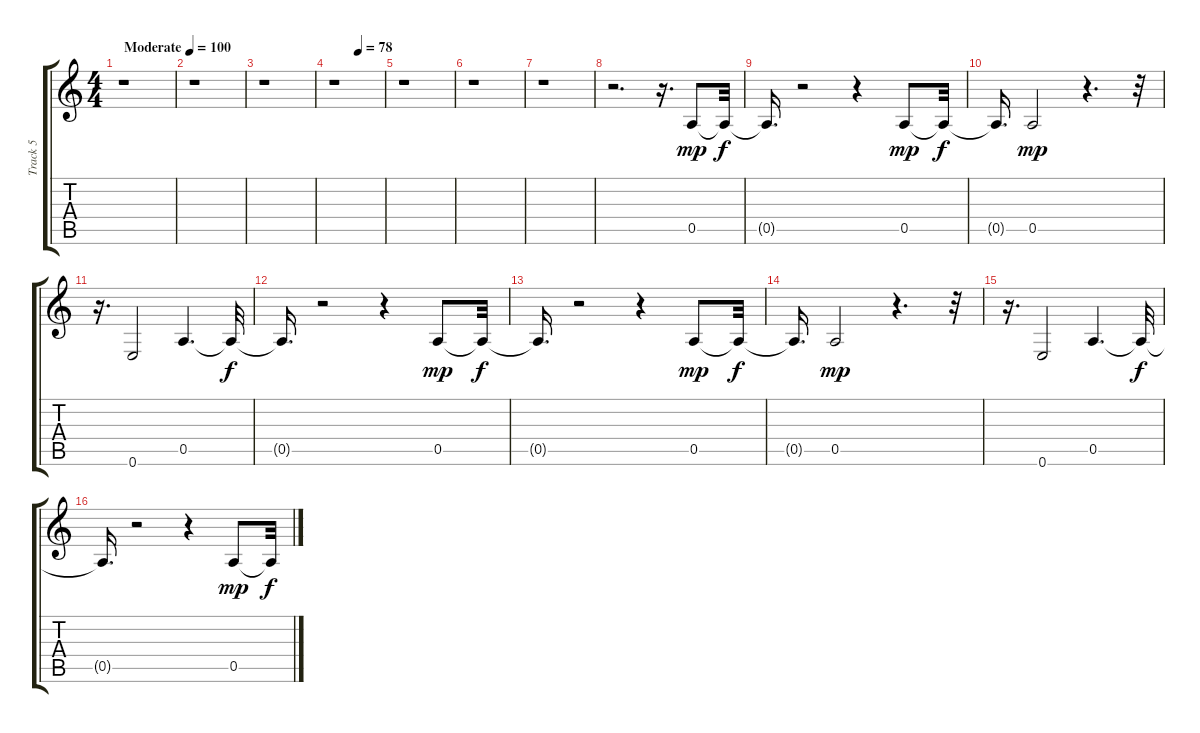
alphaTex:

\track ("Track 5" "Track 5") {instrument acousticbass}
\staff {score tabs}
\tuning (E4 B3 G3 D3 A2 E2) {hide}
\ts (4 4)
\tempo (100 "Moderate")
\clef g2
\ks c
r.1{dy mp instrument acousticbass} |
r.1 |
r.1 |
\tempo (78 0.5)
r.1 |
r.1 |
r.1 |
r.1 |
r.2{d} r.16{d} 0.5.8 0.5{t}.32{dy f} |
0.5{t}.16{d} r.2 r.4 0.5.8{dy mp} 0.5{t}.32{dy f} |
0.5{t}.16{d} 0.5.2{dy mp} r.4{d} r.32 |
r.16{d} 0.6.2 0.5.4{d} 0.5{t}.32{dy f} |
0.5{t}.16{d} r.2 r.4 0.5.8{dy mp} 0.5{t}.32{dy f} |
0.5{t}.16{d} r.2 r.4 0.5.8{dy mp} 0.5{t}.32{dy f} |
0.5{t}.16{d} 0.5.2{dy mp} r.4{d} r.32 |
r.16{d} 0.6.2 0.5.4{d} 0.5{t}.32{dy f} |
0.5{t}.16{d} r.2 r.4 0.5.8{dy mp} 0.5{t}.32{dy f}
